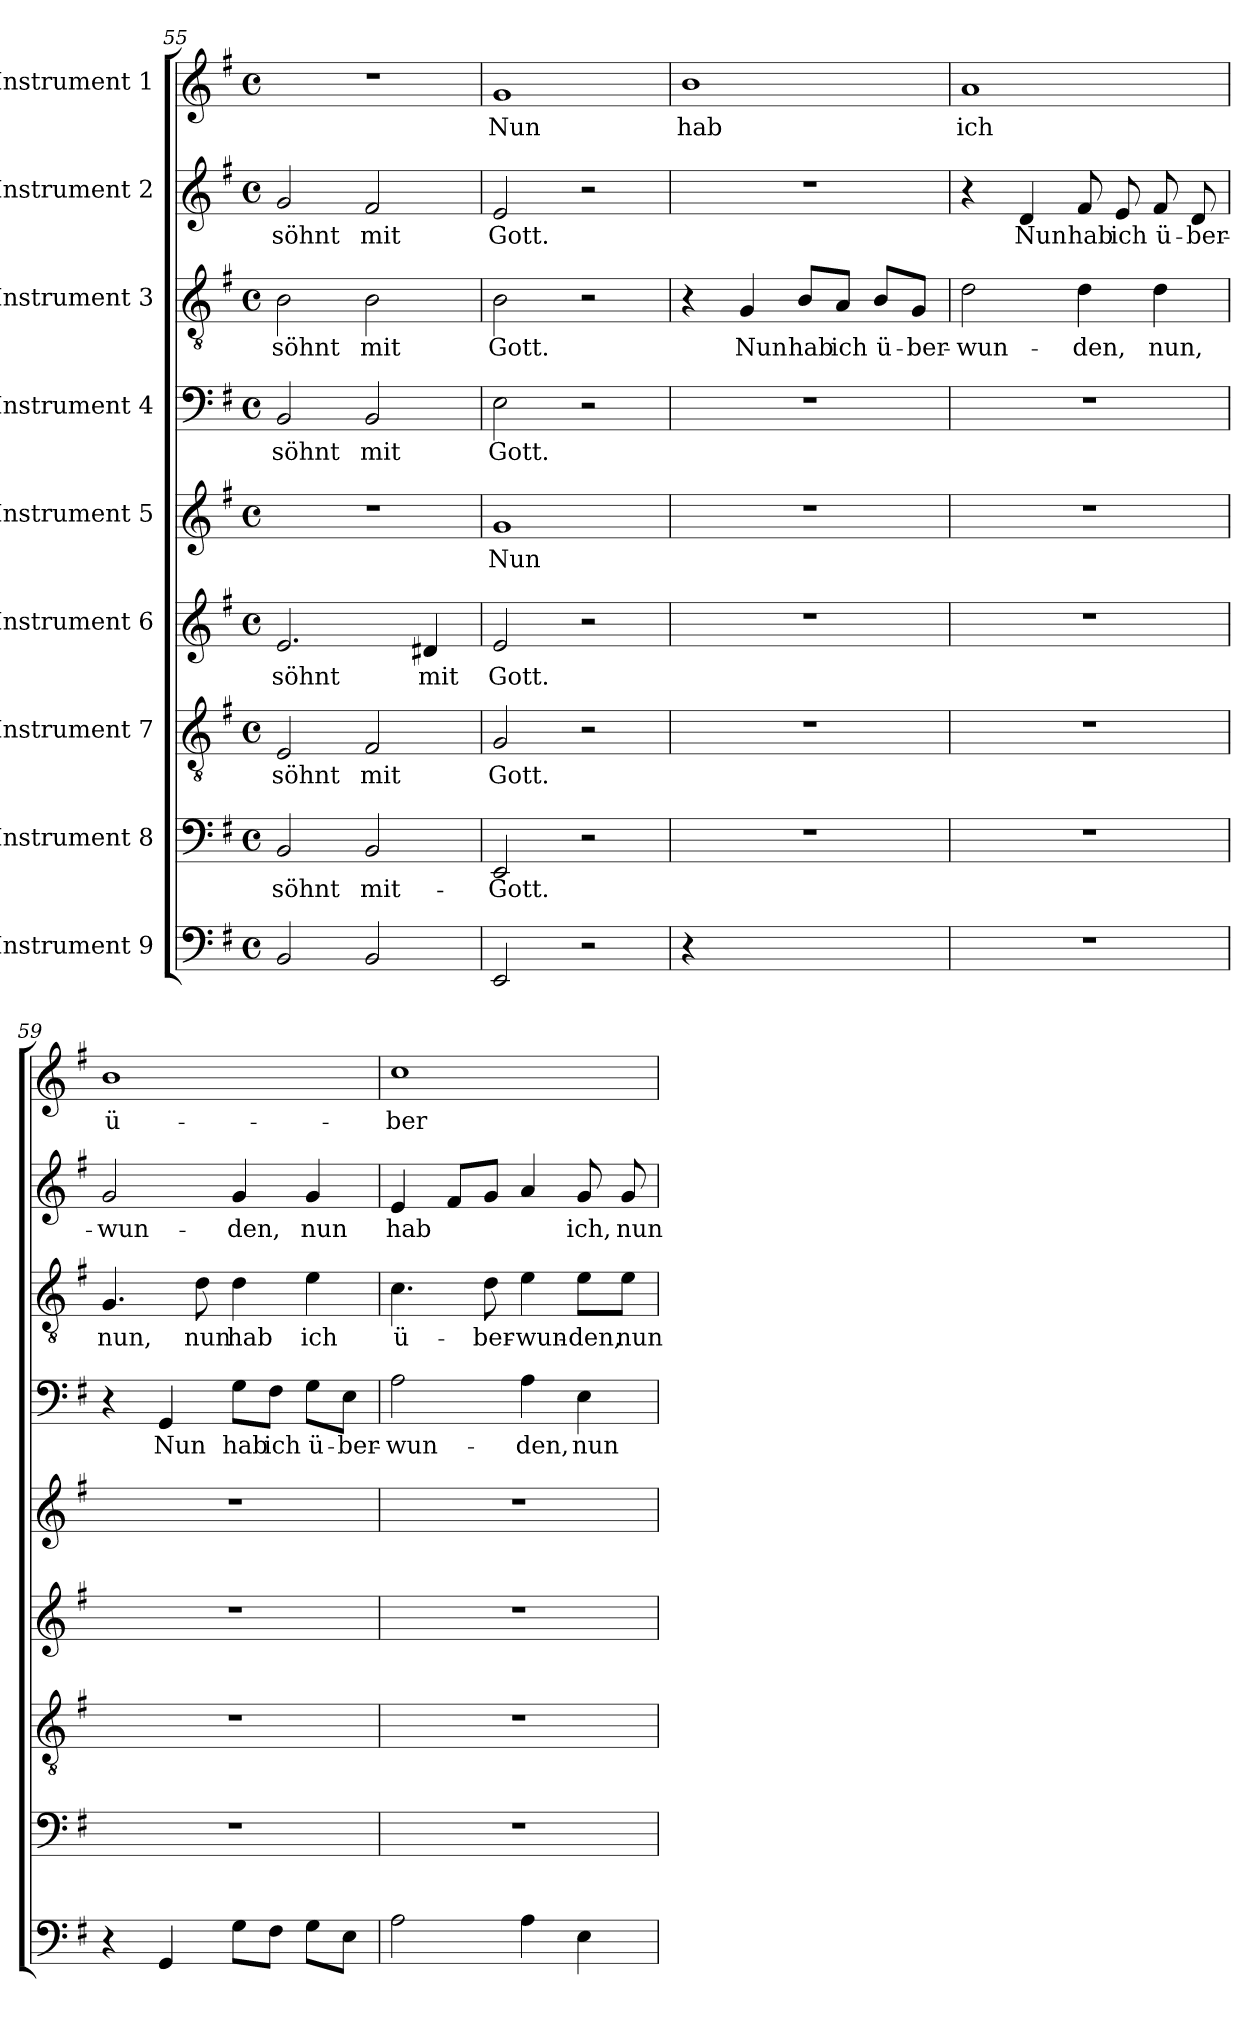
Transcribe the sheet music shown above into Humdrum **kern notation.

**kern	**kern	**text	**kern	**text	**kern	**text	**kern	**text	**kern	**text	**kern	**text	**kern	**text	**kern	**text
*part9	*part8	*part8	*part7	*part7	*part6	*part6	*part5	*part5	*part4	*part4	*part3	*part3	*part2	*part2	*part1	*part1
*staff9	*staff8	*staff8	*staff7	*staff7	*staff6	*staff6	*staff5	*staff5	*staff4	*staff4	*staff3	*staff3	*staff2	*staff2	*staff1	*staff1
*I"Instrument 9	*I"Instrument 8	*	*I"Instrument 7	*	*I"Instrument 6	*	*I"Instrument 5	*	*I"Instrument 4	*	*I"Instrument 3	*	*I"Instrument 2	*	*I"Instrument 1	*
*clefF4	*clefF4	*	*clefGv2	*	*clefG2	*	*clefG2	*	*clefF4	*	*clefGv2	*	*clefG2	*	*clefG2	*
*k[f#]	*k[f#]	*	*k[f#]	*	*k[f#]	*	*k[f#]	*	*k[f#]	*	*k[f#]	*	*k[f#]	*	*k[f#]	*
*G:	*G:	*	*G:	*	*G:	*	*G:	*	*G:	*	*G:	*	*G:	*	*G:	*
*M4/4	*M4/4	*	*M4/4	*	*M4/4	*	*M4/4	*	*M4/4	*	*M4/4	*	*M4/4	*	*M4/4	*
*met(c)	*met(c)	*	*met(c)	*	*met(c)	*	*met(c)	*	*met(c)	*	*met(c)	*	*met(c)	*	*met(c)	*
=55	=55	=55	=55	=55	=55	=55	=55	=55	=55	=55	=55	=55	=55	=55	=55	=55
!	!	!LO:LY:b:cj	!	!LO:LY:b:cj	!	!LO:LY:b:cj	!	!	!	!LO:LY:b:cj	!	!LO:LY:b:cj	!	!LO:LY:b:cj	!	!
2BB/	2BB/	-söhnt	2E/	-söhnt	2.e/	-söhnt	1r	.	2BB/	-söhnt	2B\	-söhnt	2g/	-söhnt	1r	.
!	!	!LO:LY:b:cj	!	!LO:LY:b:cj	!	!	!	!	!	!LO:LY:b:cj	!	!LO:LY:b:cj	!	!LO:LY:b:cj	!	!
2BB/	2BB/	mit-	2F#/	mit	.	.	.	.	2BB/	mit	2B\	mit	2f#/	mit	.	.
!	!	!	!	!	!	!LO:LY:b:cj	!	!	!	!	!	!	!	!	!	!
.	.	.	.	.	4d#X/	mit	.	.	.	.	.	.	.	.	.	.
=56	=56	=56	=56	=56	=56	=56	=56	=56	=56	=56	=56	=56	=56	=56	=56	=56
!	!	!LO:LY:b:cj	!	!LO:LY:b:cj	!	!LO:LY:b:cj	!	!LO:LY:b:cj	!	!LO:LY:b:cj	!	!LO:LY:b:cj	!	!LO:LY:b:cj	!	!LO:LY:b:cj
2EE/	2EE/	-Gott.	2G/	Gott.	2e/	Gott.	1g	Nun	2E\	Gott.	2B\	Gott.	2e/	Gott.	1g	Nun
2r	2r	.	2r	.	2r	.	.	.	2r	.	2r	.	2r	.	.	.
!!LO:LB:g=z
=57	=57	=57	=57	=57	=57	=57	=57	=57	=57	=57	=57	=57	=57	=57	=57	=57
!	!	!	!	!	!	!	!	!	!	!	!	!	!	!	!	!LO:LY:b:cj
4r	1r	.	1r	.	1r	.	1r	.	1r	.	4r	.	1r	.	1b	hab
!	!	!	!	!	!	!	!	!	!	!	!	!LO:LY:b:cj	!	!	!	!
2.ryy	.	.	.	.	.	.	.	.	.	.	4G/	Nun	.	.	.	.
!	!	!	!	!	!	!	!	!	!	!	!	!LO:LY:b:cj	!	!	!	!
.	.	.	.	.	.	.	.	.	.	.	8B/L	hab	.	.	.	.
!	!	!	!	!	!	!	!	!	!	!	!	!LO:LY:b:cj	!	!	!	!
.	.	.	.	.	.	.	.	.	.	.	8A/J	ich	.	.	.	.
!	!	!	!	!	!	!	!	!	!	!	!	!LO:LY:b:cj	!	!	!	!
.	.	.	.	.	.	.	.	.	.	.	8B/L	ü-	.	.	.	.
!	!	!	!	!	!	!	!	!	!	!	!	!LO:LY:b:cj	!	!	!	!
.	.	.	.	.	.	.	.	.	.	.	8G/J	-ber-	.	.	.	.
=58	=58	=58	=58	=58	=58	=58	=58	=58	=58	=58	=58	=58	=58	=58	=58	=58
!	!	!	!	!	!	!	!	!	!	!	!	!LO:LY:b:cj	!	!	!	!LO:LY:b:cj
1r	1r	.	1r	.	1r	.	1r	.	1r	.	2d\	-wun-	4r	.	1a	ich
!	!	!	!	!	!	!	!	!	!	!	!	!	!	!LO:LY:b:cj	!	!
.	.	.	.	.	.	.	.	.	.	.	.	.	4d/	Nun	.	.
!	!	!	!	!	!	!	!	!	!	!	!	!LO:LY:b:cj	!	!LO:LY:b:cj	!	!
.	.	.	.	.	.	.	.	.	.	.	4d\	-den,	8f#/	hab	.	.
!	!	!	!	!	!	!	!	!	!	!	!	!	!	!LO:LY:b:cj	!	!
.	.	.	.	.	.	.	.	.	.	.	.	.	8e/	ich	.	.
!	!	!	!	!	!	!	!	!	!	!	!	!LO:LY:b:cj	!	!LO:LY:b:cj	!	!
.	.	.	.	.	.	.	.	.	.	.	4d\	nun,	8f#/	ü-	.	.
!	!	!	!	!	!	!	!	!	!	!	!	!	!	!LO:LY:b:cj	!	!
.	.	.	.	.	.	.	.	.	.	.	.	.	8d/	-ber-	.	.
=59	=59	=59	=59	=59	=59	=59	=59	=59	=59	=59	=59	=59	=59	=59	=59	=59
!	!	!	!	!	!	!	!	!	!	!	!	!LO:LY:b:cj	!	!LO:LY:b:cj	!	!LO:LY:b:cj
4r	1r	.	1r	.	1r	.	1r	.	4r	.	4.G/	nun,	2g/	-wun-	1b	ü-
!	!	!	!	!	!	!	!	!	!	!LO:LY:b:cj	!	!	!	!	!	!
4GG/	.	.	.	.	.	.	.	.	4GG/	Nun	.	.	.	.	.	.
!	!	!	!	!	!	!	!	!	!	!	!	!LO:LY:b:cj	!	!	!	!
.	.	.	.	.	.	.	.	.	.	.	8d\	nun	.	.	.	.
!	!	!	!	!	!	!	!	!	!	!LO:LY:b:cj	!	!LO:LY:b:cj	!	!LO:LY:b:cj	!	!
8G\L	.	.	.	.	.	.	.	.	8G\L	hab	4d\	hab	4g/	-den,	.	.
!	!	!	!	!	!	!	!	!	!	!LO:LY:b:cj	!	!	!	!	!	!
8F#\J	.	.	.	.	.	.	.	.	8F#\J	ich	.	.	.	.	.	.
!	!	!	!	!	!	!	!	!	!	!LO:LY:b:cj	!	!LO:LY:b:cj	!	!LO:LY:b:cj	!	!
8G\L	.	.	.	.	.	.	.	.	8G\L	ü-	4e\	ich	4g/	nun	.	.
!	!	!	!	!	!	!	!	!	!	!LO:LY:b:cj	!	!	!	!	!	!
8E\J	.	.	.	.	.	.	.	.	8E\J	-ber-	.	.	.	.	.	.
=60	=60	=60	=60	=60	=60	=60	=60	=60	=60	=60	=60	=60	=60	=60	=60	=60
!	!	!	!	!	!	!	!	!	!	!LO:LY:b:cj	!	!LO:LY:b:cj	!	!LO:LY:b:cj	!	!LO:LY:b:cj
2A\	1r	.	1r	.	1r	.	1r	.	2A\	-wun-	4.c\	ü-	4e/	hab	1cc	-ber-
.	.	.	.	.	.	.	.	.	.	.	.	.	8f#/L	.	.	.
!	!	!	!	!	!	!	!	!	!	!	!	!LO:LY:b	!	!	!	!
.	.	.	.	.	.	.	.	.	.	.	8d\	-ber-	8g/J	.	.	.
!	!	!	!	!	!	!	!	!	!	!LO:LY:b:cj	!	!LO:LY:b:rj	!	!	!	!
4A\	.	.	.	.	.	.	.	.	4A\	-den,	4e\	-wun-	4a/	.	.	.
!	!	!	!	!	!	!	!	!	!	!LO:LY:b:cj	!	!LO:LY:b:cj	!	!LO:LY:b:cj	!	!
4E\	.	.	.	.	.	.	.	.	4E\	nun	8e\L	-den,	8g/	ich,	.	.
!	!	!	!	!	!	!	!	!	!	!	!	!LO:LY:b:cj	!	!LO:LY:b:cj	!	!
.	.	.	.	.	.	.	.	.	.	.	8e\J	nun	8g/	nun	.	.
=	=	=	=	=	=	=	=	=	=	=	=	=	=	=	=	=
*-	*-	*-	*-	*-	*-	*-	*-	*-	*-	*-	*-	*-	*-	*-	*-	*-
